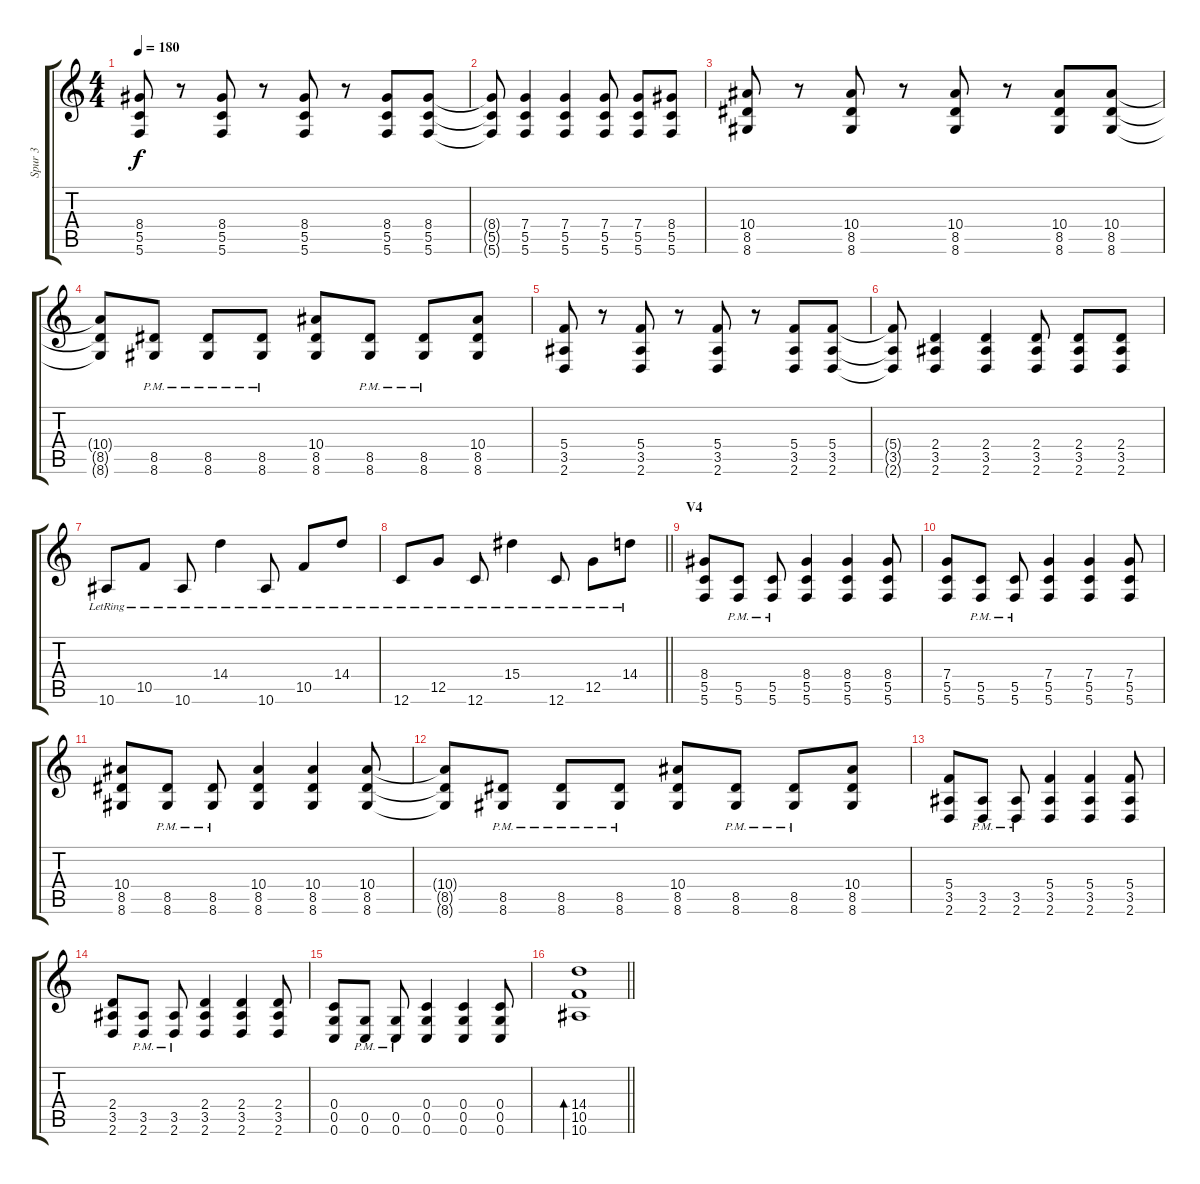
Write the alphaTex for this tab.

\track ("Spur 3" "Spur 3") {instrument distortionguitar}
\staff {score tabs}
\tuning (D4 A3 F3 C3 G2 C2) {hide}
\ts (4 4)
\tempo 180
\clef g2
\ks c
(8.4 5.5 5.6).8{dy f} r.8 (8.4 5.5 5.6).8 r.8 (8.4 5.5 5.6).8 r.8 (8.4 5.5 5.6).8 (8.4 5.5 5.6).8 |
(8.4{t} 5.5{t} 5.6{t}).8 (7.4 5.5 5.6).4 (7.4 5.5 5.6).4 (7.4 5.5 5.6).8 (7.4 5.5 5.6).8 (8.4 5.5 5.6).8 |
(10.4 8.5 8.6).8 r.8 (10.4 8.5 8.6).8 r.8 (10.4 8.5 8.6).8 r.8 (10.4 8.5 8.6).8 (10.4 8.5 8.6).8 |
(10.4{t} 8.5{t} 8.6{t}).8 (8.5{pm} 8.6{pm}).8 (8.5{pm} 8.6{pm}).8 (8.5{pm} 8.6{pm}).8 (10.4 8.5 8.6).8 (8.5{pm} 8.6{pm}).8 (8.5{pm} 8.6{pm}).8 (10.4 8.5 8.6).8 |
(5.4 3.5 2.6).8 r.8 (5.4 3.5 2.6).8 r.8 (5.4 3.5 2.6).8 r.8 (5.4 3.5 2.6).8 (5.4 3.5 2.6).8 |
(5.4{t} 3.5{t} 2.6{t}).8 (2.4 3.5 2.6).4 (2.4 3.5 2.6).4 (2.4 3.5 2.6).8 (2.4 3.5 2.6).8 (2.4 3.5 2.6).8 |
10.6{lr}.8 10.5{lr}.8 10.6{lr}.8 14.4{lr}.4 10.6{lr}.8 10.5{lr}.8 14.4{lr}.8 |
\barLineRight lightlight
12.6{lr}.8 12.5{lr}.8 12.6{lr}.8 15.4{lr}.4 12.6{lr}.8 12.5{lr}.8 14.4{lr}.8 |
\section ("" "V4")
(8.4 5.5 5.6).8 (5.5{pm} 5.6{pm}).8 (5.5{pm} 5.6{pm}).8 (8.4 5.5 5.6).4 (8.4 5.5 5.6).4 (8.4 5.5 5.6).8 |
(7.4 5.5 5.6).8 (5.5{pm} 5.6{pm}).8 (5.5{pm} 5.6{pm}).8 (7.4 5.5 5.6).4 (7.4 5.5 5.6).4 (7.4 5.5 5.6).8 |
(10.4 8.5 8.6).8 (8.5{pm} 8.6{pm}).8 (8.5{pm} 8.6{pm}).8 (10.4 8.5 8.6).4 (10.4 8.5 8.6).4 (10.4 8.5 8.6).8 |
(10.4{t} 8.5{t} 8.6{t}).8 (8.5{pm} 8.6{pm}).8 (8.5{pm} 8.6{pm}).8 (8.5{pm} 8.6{pm}).8 (10.4 8.5 8.6).8 (8.5{pm} 8.6{pm}).8 (8.5{pm} 8.6{pm}).8 (10.4 8.5 8.6).8 |
(5.4 3.5 2.6).8 (3.5{pm} 2.6{pm}).8 (3.5{pm} 2.6{pm}).8 (5.4 3.5 2.6).4 (5.4 3.5 2.6).4 (5.4 3.5 2.6).8 |
(2.4 3.5 2.6).8 (3.5{pm} 2.6{pm}).8 (3.5{pm} 2.6{pm}).8 (2.4 3.5 2.6).4 (2.4 3.5 2.6).4 (2.4 3.5 2.6).8 |
(0.4 0.5 0.6).8 (0.5{pm} 0.6{pm}).8 (0.5{pm} 0.6{pm}).8 (0.4 0.5 0.6).4 (0.4 0.5 0.6).4 (0.4 0.5 0.6).8 |
\barLineRight lightlight
(14.4 10.5 10.6).1{bd 60}
